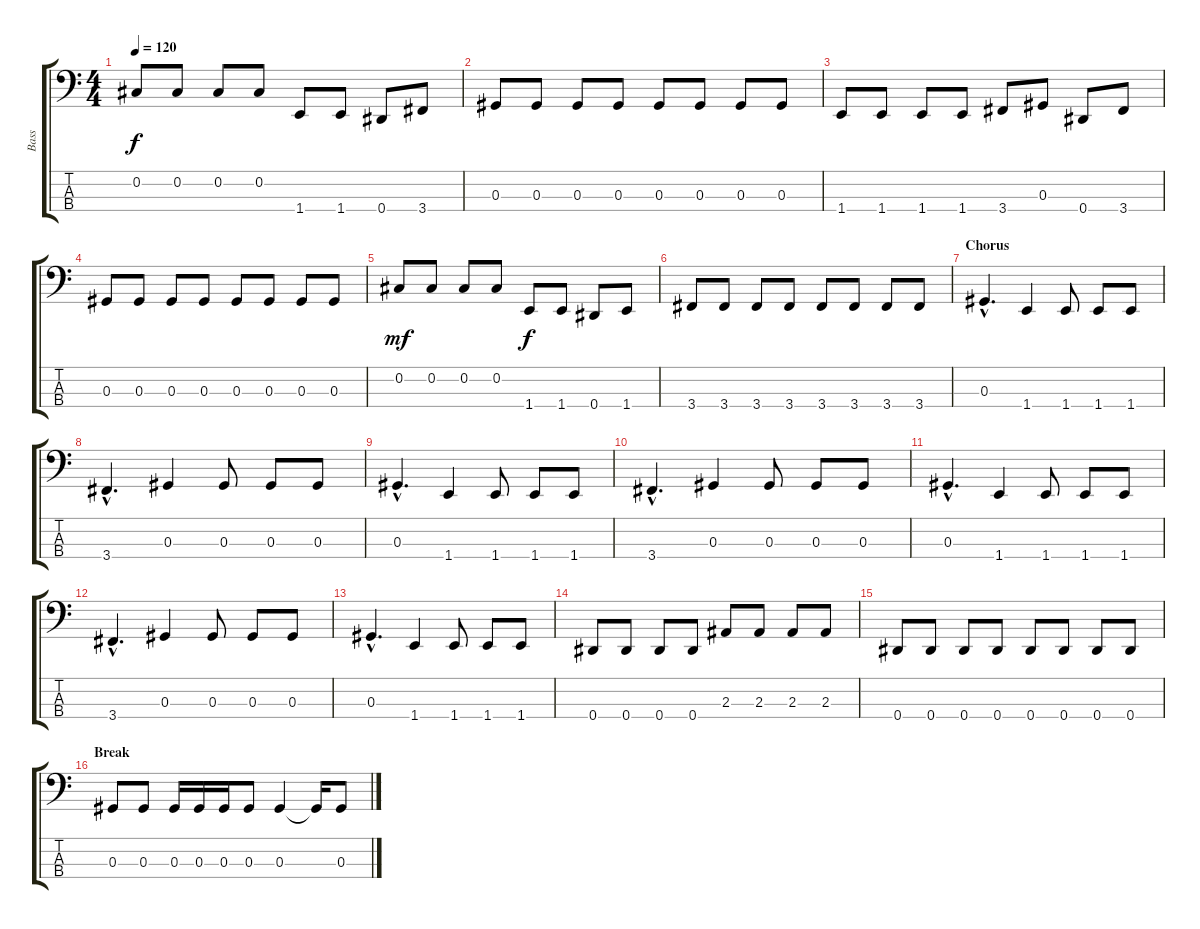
\track ("Bass" "Bass") {instrument acousticbass}
\staff {score tabs}
\tuning (Gb2 Db2 Ab1 Eb1) {hide}
\ts (4 4)
\tempo 120
\clef f4
\ks c
0.2.8{dy f} 0.2.8 0.2.8 0.2.8 1.4.8 1.4.8 0.4.8 3.4.8 |
0.3.8 0.3.8 0.3.8 0.3.8 0.3.8 0.3.8 0.3.8 0.3.8 |
1.4.8 1.4.8 1.4.8 1.4.8 3.4.8 0.3.8 0.4.8 3.4.8 |
0.3.8 0.3.8 0.3.8 0.3.8 0.3.8 0.3.8 0.3.8 0.3.8 |
0.2.8{dy mf} 0.2.8 0.2.8 0.2.8 1.4.8{dy f} 1.4.8 0.4.8 1.4.8 |
3.4.8 3.4.8 3.4.8 3.4.8 3.4.8 3.4.8 3.4.8 3.4.8 |
\section ("" "Chorus")
0.3{hac}.4{d} 1.4.4 1.4.8 1.4.8 1.4.8 |
3.4{hac}.4{d} 0.3.4 0.3.8 0.3.8 0.3.8 |
0.3{hac}.4{d} 1.4.4 1.4.8 1.4.8 1.4.8 |
3.4{hac}.4{d} 0.3.4 0.3.8 0.3.8 0.3.8 |
0.3{hac}.4{d} 1.4.4 1.4.8 1.4.8 1.4.8 |
3.4{hac}.4{d} 0.3.4 0.3.8 0.3.8 0.3.8 |
0.3{hac}.4{d} 1.4.4 1.4.8 1.4.8 1.4.8 |
0.4.8 0.4.8 0.4.8 0.4.8 2.3.8 2.3.8 2.3.8 2.3.8 |
0.4.8 0.4.8 0.4.8 0.4.8 0.4.8 0.4.8 0.4.8 0.4.8 |
\section ("" "Break")
0.3.8 0.3.8 0.3.16 0.3.16 0.3.16 0.3.8 0.3.4 0.3{t}.16 0.3.8
